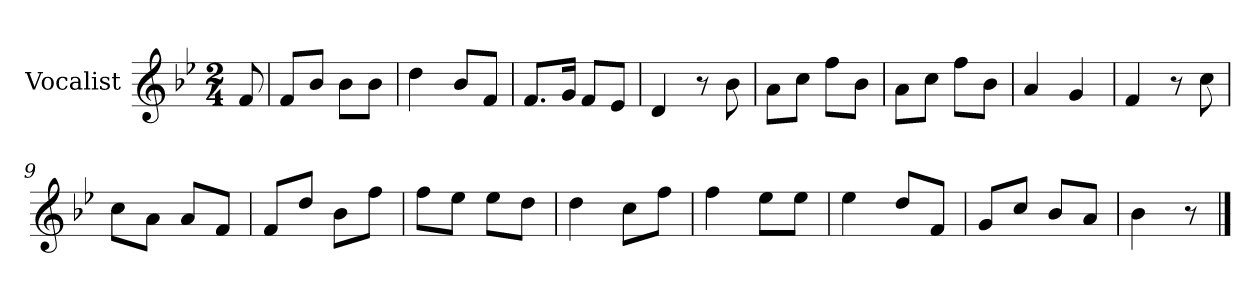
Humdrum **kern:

**kern
*part1
*staff1
*I"Vocalist
*k[b-e-]
*B-:
*M2/4
=
8f
=1
8fL
8b-J
8b-L
8b-J
=2
4dd
8b-L
8fJ
=3
8.fL
16gJk
8fL
8e-J
=4
4d
8r
8b-
=5
8aL
8ccJ
8ffL
8b-J
=6
8aL
8ccJ
8ffL
8b-J
=7
4a
4g
=8
4f
8r
8cc
=9
8ccL
8aJ
8aL
8fJ
=10
8fL
8ddJ
8b-L
8ffJ
=11
8ffL
8ee-J
8ee-L
8ddJ
=12
4dd
8ccL
8ffJ
=13
4ff
8ee-L
8ee-J
=14
4ee-
8ddL
8fJ
=15
8gL
8ccJ
8b-L
8aJ
=16
4b-
8r
==
*-
